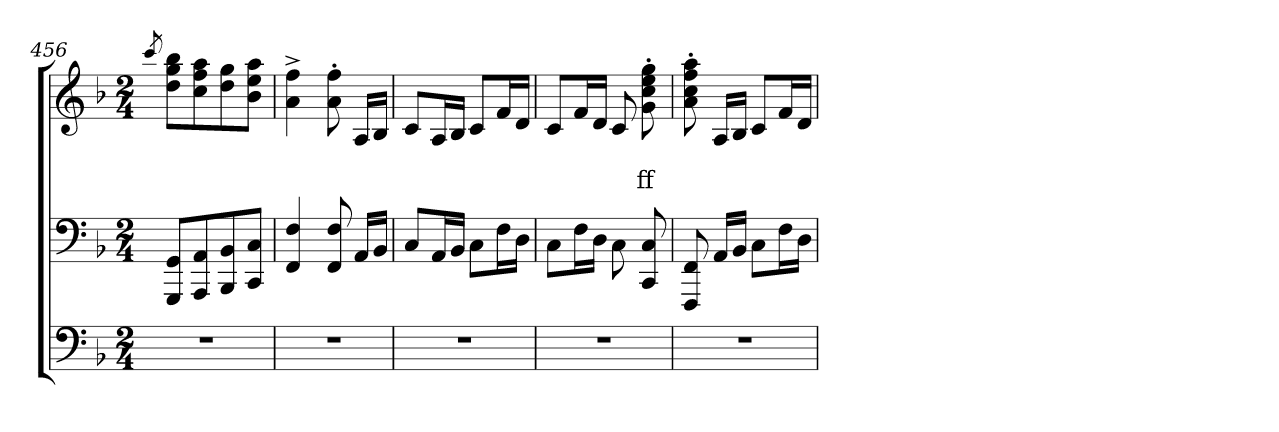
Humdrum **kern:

**kern	**kern	**kern	**text	**text
*part3	*part2	*part1	*part1	*part1
*staff3	*staff2	*staff1	*staff1	*staff1
*clefF4	*clefF4	*clefG2	*	*
*k[b-]	*k[b-]	*k[b-]	*	*
*M2/4	*M2/4	*M2/4	*	*
=456	=456	=456	=456	=456
.	.	8qccc/	.	.
2r	8GG 8GGGL	8bb- 8gg 8ddL	.	.
.	8AA 8AAA	8aa 8ff 8cc	.	.
.	8BB- 8BBB-	8gg 8dd	.	.
.	8C 8CCJ	8aa 8ee 8b-J	.	.
=457	=457	=457	=457	=457
2r	4F 4FF	4ff^> 4a^>	.	.
.	8F 8FF	8ff'> 8a'>	.	.
.	16AALL	16ALL	.	.
.	16BB-JJ	16B-JJ	.	.
=458	=458	=458	=458	=458
2r	8CL	8cL	.	.
.	16AAL	16AL	.	.
.	16BB-JJ	16B-JJ	.	.
.	8CL	8cL	.	.
.	16FL	16fL	.	.
.	16DJJ	16dJJ	.	.
=459	=459	=459	=459	=459
2r	8CL	8cL	.	.
.	16FL	16fL	.	.
.	16DJJ	16dJJ	.	.
.	8C\	8c	.	.
.	8C 8CC	8gg'> 8ee'> 8cc'> 8g'>	.	ff
=460	=460	=460	=460	=460
2r	8FF 8FFF	8aa'> 8ff'> 8cc'> 8a'>	.	.
.	16AALL	16ALL	.	.
.	16BB-JJ	16B-JJ	.	.
.	8CL	8cL	.	.
.	16FL	16fL	.	.
.	16DJJ	16dJJ	.	.
=	=	=	=	=
*-	*-	*-	*-	*-
